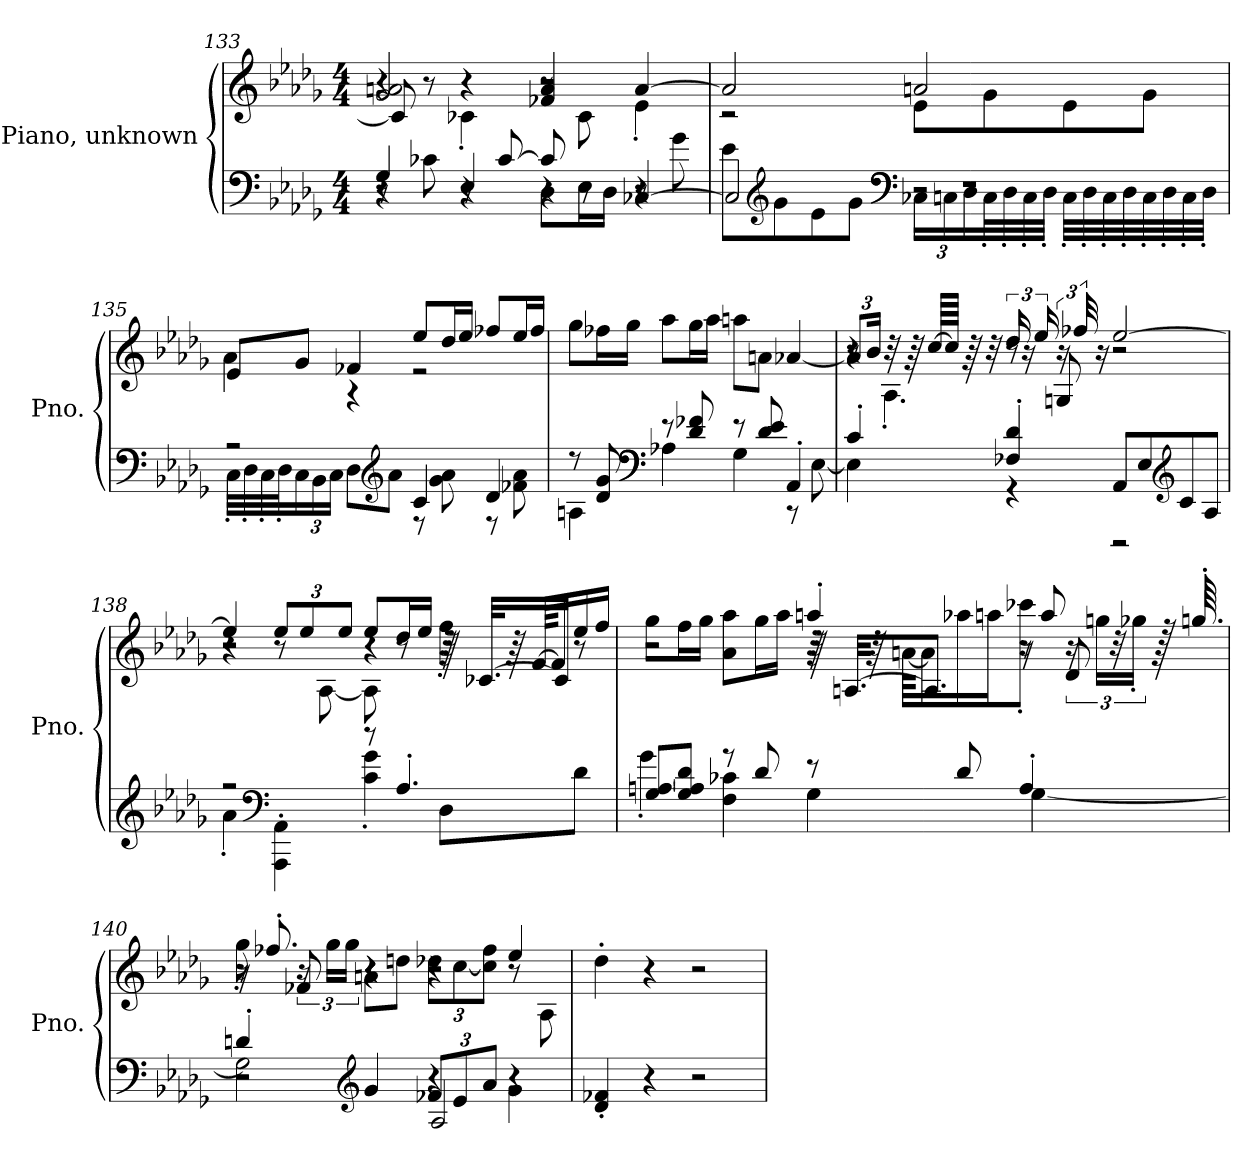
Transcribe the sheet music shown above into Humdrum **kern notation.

**kern	**kern
*part1	*part1
*staff2	*staff1
*I"Piano, unknown	*
*I'Pno.	*
!!LO:PB:g=z
*clefF4	*clefG2
*k[b-e-a-d-g-]	*k[b-e-a-d-g-]
*M4/4	*M4/4
=133	=133
*^	*^
*	*^	*	*^
4r	8r	4G-/	2g-/ 2an/	4r	8c-/]
.	8c-X\	.	.	.	8r
8r	4r	4E-/	.	4c-X'\	4r
[8c-/	.	.	.	.	.
8c-/]	8D-\L	4r	4f-X/ 4a/	8r	2r
8r	16E-\L	.	.	8c-\	.
.	16D-\JJ	.	.	.	.
4r	8r	[4C-X/	[4a/	4e-'\	.
.	8g-\	.	.	.	.
*	*	*	*	*v	*v
=134	=134	=134	=134	=134
1r	8e-\L	2C-/]	2a/]	2r
*clefG2	*	*	*	*
.	8g-\	.	.	.
.	8e-\	.	.	.
.	8g-\J	.	.	.
*clefF4	*	*	*	*
*	*Xbrackettup	*	*	*
.	24C-X\LL	2r	2an/	8e-\L
.	24Cn\	.	.	.
.	24D-\	.	.	.
.	32C'\L	.	.	8g-\
.	32D-'\	.	.	.
.	32C'\	.	.	.
.	32D-'\JJJ	.	.	.
.	32C'\LLL	.	.	8e-\
.	32D-'\	.	.	.
.	32C'\	.	.	.
.	32D-'\	.	.	.
.	32C'\	.	.	8g-\J
.	32D-'\	.	.	.
.	32C'\	.	.	.
.	32D-'\JJJ	.	.	.
*	*v	*v	*	*
!!LO:LB:g=z	!!
=135	=135	=135	=135
2r	32C'\LLL	8e-/L	4a-\
.	32D-'\	.	.
.	32C'\	.	.
.	32D-'\J	.	.
.	24C\	8g-/J	.
.	24BB-\	.	.
.	24C\JJ	.	.
.	8D-\L	4f-X/	4r
*clefG2	*	*	*
.	8a-\J	.	.
4c/	8r	8ee-/L	2r
.	8g-\ 8a-\	16dd-/L	.
.	.	16ee-/JJ	.
4d-/	8r	8ff-X/L	.
.	8f-X\ 8a-\	16ee-/L	.
.	.	16ff-/JJ	.
*	*	*v	*v
=136	=136	=136
8r	4An\	8gg-\L
8d-/ 8g-/	.	16ff-X\L
.	.	16gg-\JJ
*clefF4	*	*
8r	4A-X\	8aa-\L
8d-/ 8f-X/	.	16gg-\L
.	.	16aa-\JJ
8r	4G-\	8aan\L
8d-/ 8e-/	.	8an\J
4AA-'/	8r	[4a-X/
.	[8E-\	.
!!LO:LB:g=z
=137	=137	=137
*	*	*Xbrackettup
*	*	*^
*	*	*	*^
4c'/	4E-\]	12a-/L]	8r	4r
.	.	24b-/Jk	.	.
.	.	32r	4.A-'\	.
.	.	64r	.	.
.	.	[64cc/LLLL	.	.
.	.	64cc/JJJJ]	.	.
.	.	64r	.	.
.	.	32r	.	.
*	*	*brackettup	*	*
4F-X/' 4d-/'	4r	24dd-/	.	8r
.	.	24r	.	.
.	.	24ee-/	.	.
.	.	24r	.	8Gn/
.	.	48ff-X/	.	.
.	.	16r	.	.
8AA-/L	2r	[2ee-/	2r	2r
8E-/	.	.	.	.
*clefG2	*	*	*	*
8c/	.	.	.	.
8A-/J	.	.	.	.
=138	=138	=138	=138	=138
2r	4a-'\	4ee-/]	4r	2r
*clefF4	*	*	*	*
*	*	*Xbrackettup	*	*
.	4AAA-\' 4AA-\'	12ee-/L	8r	.
.	.	12ee-/	.	.
.	.	.	[8A-\	.
.	.	12ee-/J	.	.
8r	4c\' 4g-\'	8ee-/L	8A-\]	4r
4.A-'/	.	16dd-/L	8r	.
.	.	16ee-/JJ	.	.
.	8D-\L	32r	4ff'\	64r
.	.	.	.	[32.c-X/KLL
.	.	64r	.	.
.	.	[64f/KKLL	.	.
.	.	16f/]	.	16c-/JJ]
.	8d-\J	16ee-/	.	8r
.	.	16ff/JJ	.	.
!!LO:LB:g=z	!!	!!
=139	=139	=139	=139	=139
[8G-/ [8An/L	4g-'\	2r	8gg-\L	2r
8G-/] 8A/] 8d-/J	.	.	16ff\L	.
.	.	.	16gg-\JJ	.
8r	4F\ 4c-X\	.	8a-\ 8aa-\L	.
8d-/	.	.	16gg-\L	.
.	.	.	16aa-\JJ	.
8r	4G-\	4aan'/	32r	64r
.	.	.	.	[32.An/KKL
.	.	.	64r	.
.	.	.	[64an\KKLL	.
.	.	.	16a\]	8.A/J]
8d-/	.	.	16aa-X\	.
.	.	.	16aan\J	.
4A'/	[4G-\	16r	8ccc-X'\J	8r
.	.	8aa/	.	.
*	*	*	*brackettup	*
.	.	.	24r	8d-/
.	.	.	24ggn\LL	.
.	.	32r	.	.
.	.	.	24gg-X'\JJ	.
.	.	128r	.	.
.	.	64.ggn'/	.	.
!!LO:LB:g=z	!!	!!
=140	=140	=140	=140	=140
*	*^	*	*	*
4dn'/	2G-\]	2r	16r	8gg-'\	8r
.	.	.	8.ff-X'/	.	.
.	.	.	.	24r	8f-X/
.	.	.	.	24gg-\LL	.
.	.	.	.	24gg-\JJ	.
*clefG2	*	*	*	*	*
4g-/	.	.	4r	8an\L	4r
.	.	.	.	8ddn\J	.
*	*	*	*	*Xbrackettup	*
12f-X/L	4r	2A-/	4r	12dd-X\L	2r
12e-/	.	.	.	[12cc\	.
12a-/J	.	.	.	12cc\] 12ff-\J	.
4r	4g-\	.	4ee-/	8r	.
.	.	.	.	8A-\	.
*v	*v	*v	*	*	*
*	*v	*v	*v
=141	=141
4d-/' 4f-X/'	4dd-'\
4r	4r
2r	2r
=	=
*-	*-
